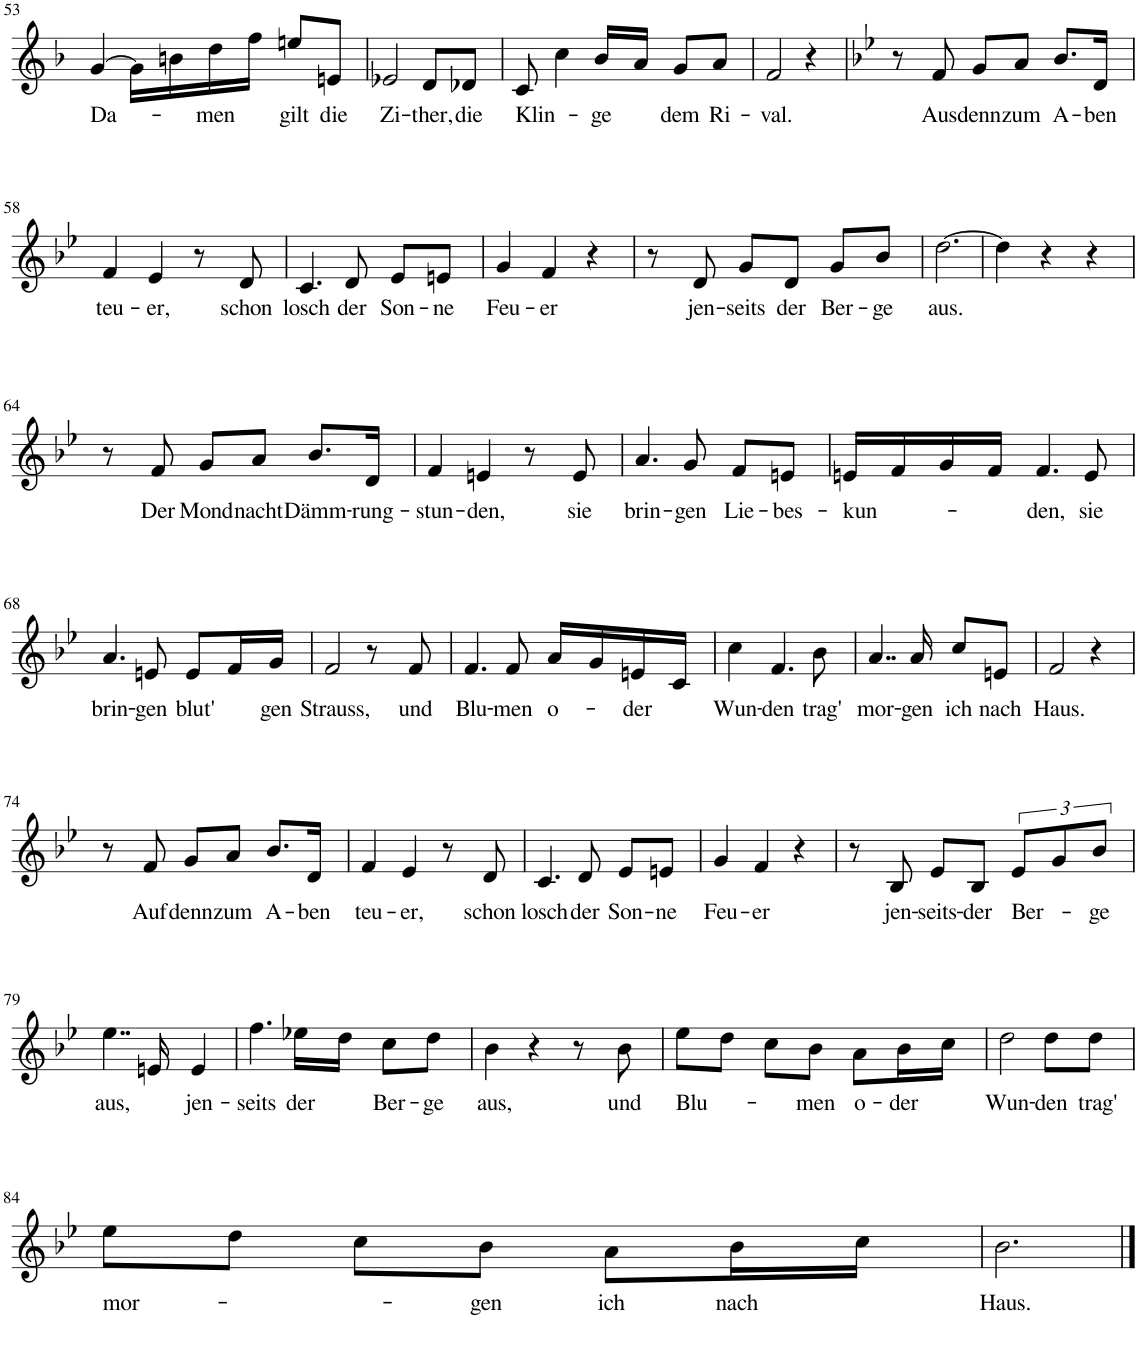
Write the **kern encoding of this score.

**kern	**text
*part1	*part1
*staff1	*staff1
*I"Piano	*
*I'Pno	*
!!LO:PB:g=z
*clefG2	*
*k[b-]	*
*M3/4	*
=53	=53
!	!LO:LY:b
[4g/	Da-
16g\LL]	.
16bn\	.
!	!LO:LY:b
16dd\	-men
16ff\JJ	.
!	!LO:LY:b
8een/L	gilt
!	!LO:LY:b
8en/J	die
=54	=54
!	!LO:LY:b
2e-X/	Zi-
!	!LO:LY:b
8d/L	-ther,
!	!LO:LY:b
8d-X/J	die
=55	=55
!	!LO:LY:b
8c/	Klin-
4cc\	.
!	!LO:LY:b
16b-/LL	-ge
16a/JJ	.
!	!LO:LY:b
8g/L	dem
!	!LO:LY:b
8a/J	Ri-
=56	=56
!	!LO:LY:b
2f/	-val.
4r	.
=57	=57
*k[b-e-]	*
8r	.
!	!LO:LY:b
8f/	Aus
!	!LO:LY:b
8g/L	denn
!	!LO:LY:b
8a/J	zum
!	!LO:LY:b
8.b-/L	A-
!	!LO:LY:b
16d/Jk	-ben
!!LO:LB:g=z
=58	=58
!	!LO:LY:b
4f/	teu-
!	!LO:LY:b
4e-/	-er,
8r	.
!	!LO:LY:b
8d/	schon
=59	=59
!	!LO:LY:b
4.c/	losch
!	!LO:LY:b
8d/	der
!	!LO:LY:b
8e-/L	Son-
!	!LO:LY:b
8en/J	-ne
=60	=60
!	!LO:LY:b
4g/	Feu-
!	!LO:LY:b
4f/	-er
4r	.
=61	=61
8r	.
!	!LO:LY:b
8d/	jen-
!	!LO:LY:b
8g/L	-seits
!	!LO:LY:b
8d/J	der
!	!LO:LY:b
8g/L	Ber-
!	!LO:LY:b
8b-/J	-ge
=62	=62
!	!LO:LY:b
[2.dd\	aus.
=63	=63
4dd\]	.
4r	.
4r	.
!!LO:LB:g=z
=64	=64
8r	.
!	!LO:LY:b
8f/	Der
!	!LO:LY:b
8g/L	Mond
!	!LO:LY:b
8a/J	nacht
!	!LO:LY:b
8.b-/L	Dämm-
!	!LO:LY:b
16d/Jk	-rung-
=65	=65
!	!LO:LY:b
4f/	-stun-
!	!LO:LY:b
4en/	-den,
8r	.
!	!LO:LY:b
8e/	sie
=66	=66
!	!LO:LY:b
4.a/	brin-
!	!LO:LY:b
8g/	-gen
!	!LO:LY:b
8f/L	Lie-
!	!LO:LY:b
8en/J	-bes-
=67	=67
!	!LO:LY:b
16en/LL	-kun-
16f/	.
16g/	.
16f/JJ	.
!	!LO:LY:b
4.f/	-den,
!	!LO:LY:b
8e/	sie
!!LO:LB:g=z
=68	=68
!	!LO:LY:b
4.a/	brin-
!	!LO:LY:b
8en/	-gen
!	!LO:LY:b
8e/L	blut'
16f/L	.
!	!LO:LY:b
16g/JJ	gen
=69	=69
!	!LO:LY:b
2f/	Strauss,
8r	.
!	!LO:LY:b
8f/	und
=70	=70
!	!LO:LY:b
4.f/	Blu-
!	!LO:LY:b
8f/	-men
!	!LO:LY:b
16a/LL	o-
16g/	.
!	!LO:LY:b
16en/	-der
16c/JJ	.
=71	=71
!	!LO:LY:b
4cc\	Wun-
!	!LO:LY:b
4.f/	-den
!	!LO:LY:b
8b-\	trag'
=72	=72
!	!LO:LY:b
4..a/	mor-
!	!LO:LY:b
16a/	-gen
!	!LO:LY:b
8cc/L	ich
!	!LO:LY:b
8en/J	nach
=73	=73
!	!LO:LY:b
2f/	Haus.
4r	.
!!LO:LB:g=z
=74	=74
8r	.
!	!LO:LY:b
8f/	Auf
!	!LO:LY:b
8g/L	denn
!	!LO:LY:b
8a/J	zum
!	!LO:LY:b
8.b-/L	A-
!	!LO:LY:b
16d/Jk	-ben
=75	=75
!	!LO:LY:b
4f/	teu-
!	!LO:LY:b
4e-/	-er,
8r	.
!	!LO:LY:b
8d/	schon
=76	=76
!	!LO:LY:b
4.c/	losch
!	!LO:LY:b
8d/	der
!	!LO:LY:b
8e-/L	Son-
!	!LO:LY:b
8en/J	-ne
=77	=77
!	!LO:LY:b
4g/	Feu-
!	!LO:LY:b
4f/	-er
4r	.
=78	=78
8r	.
!	!LO:LY:b
8B-/	jen-
!	!LO:LY:b
8e-/L	-seits-
!	!LO:LY:b
8B-/J	-der
!	!LO:LY:b
12e-/L	Ber-
12g/	.
!	!LO:LY:b
12b-/J	-ge
!!LO:LB:g=z
=79	=79
!	!LO:LY:b
4..ee-\	aus,
16en/	.
!	!LO:LY:b
4e/	jen-
=80	=80
!	!LO:LY:b
4.ff\	-seits
!	!LO:LY:b
16ee-X\LL	der
16dd\JJ	.
!	!LO:LY:b
8cc\L	Ber-
!	!LO:LY:b
8dd\J	-ge
=81	=81
!	!LO:LY:b
4b-\	aus,
4r	.
8r	.
!	!LO:LY:b
8b-\	und
=82	=82
!	!LO:LY:b
8ee-\L	Blu-
8dd\J	.
8cc\L	.
!	!LO:LY:b
8b-\J	-men
!	!LO:LY:b
8a\L	o-
!	!LO:LY:b
16b-\L	-der
16cc\JJ	.
=83	=83
!	!LO:LY:b
2dd\	Wun-
!	!LO:LY:b
8dd\L	den
!	!LO:LY:b
8dd\J	trag'
!!LO:LB:g=z
=84	=84
!	!LO:LY:b
8ee-\L	mor-
8dd\J	.
8cc\L	.
!	!LO:LY:b
8b-\J	-gen
!	!LO:LY:b
8a\L	ich
!	!LO:LY:b
16b-\L	nach
16cc\JJ	.
=85	=85
!	!LO:LY:b
2.b-\	Haus.
==	==
*-	*-
